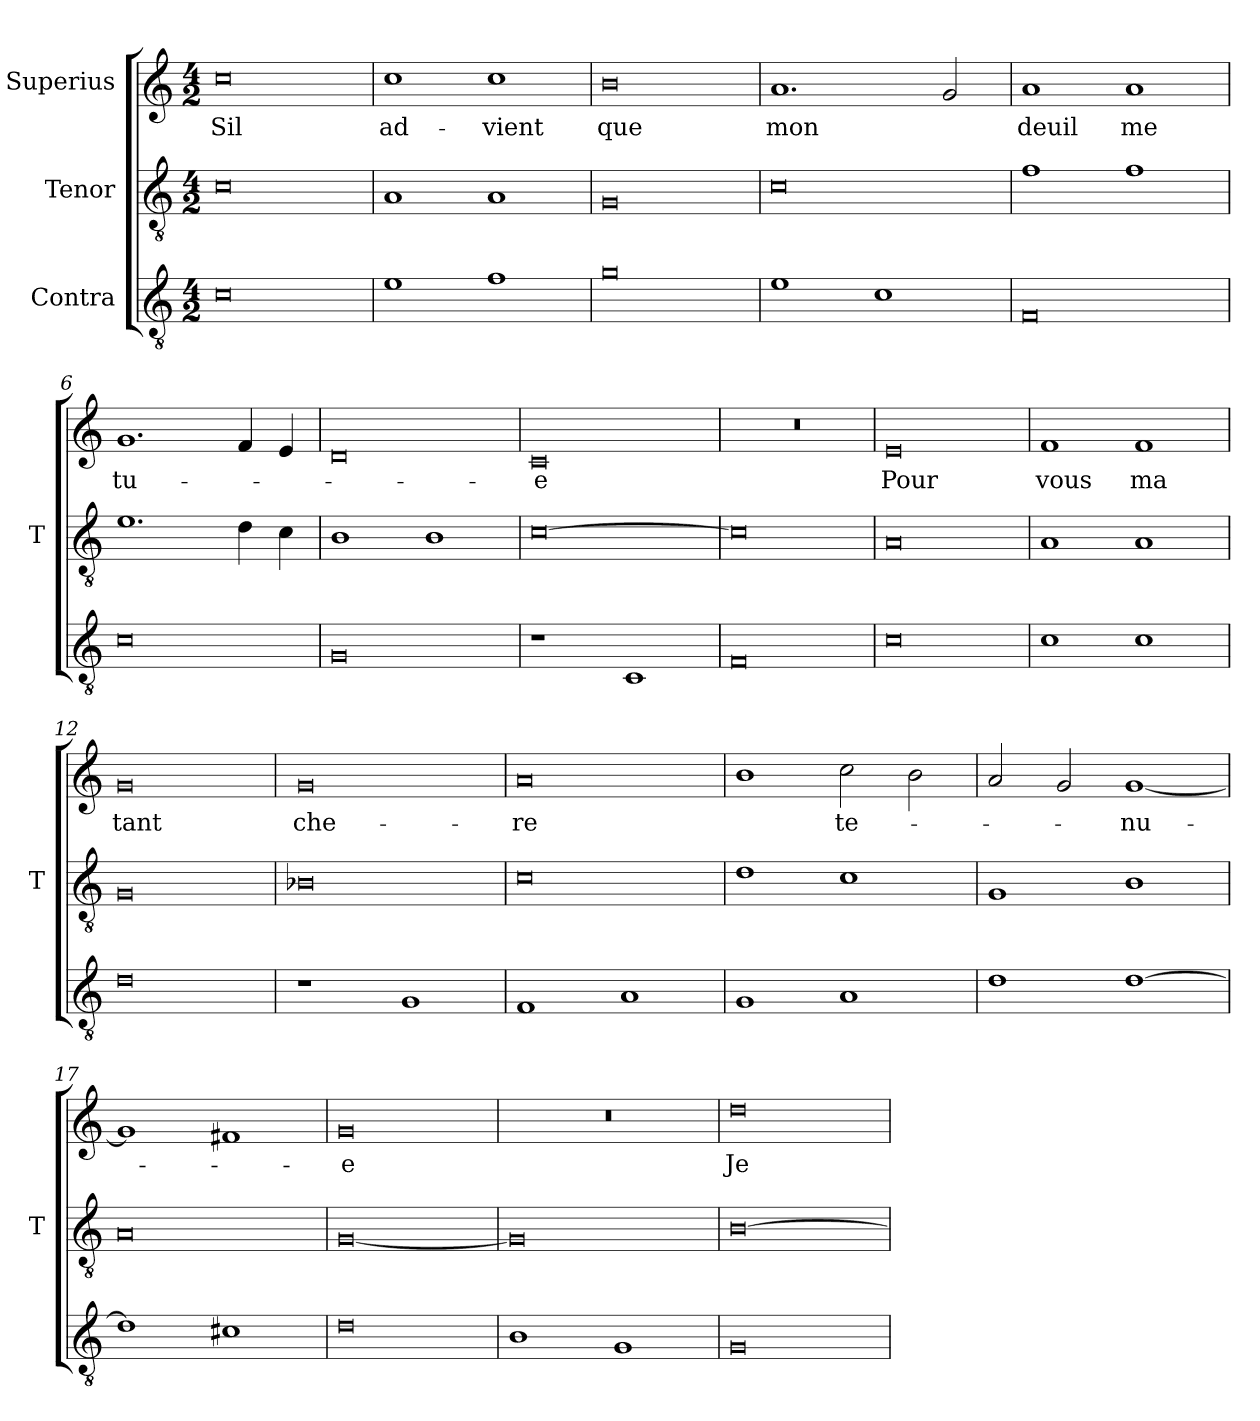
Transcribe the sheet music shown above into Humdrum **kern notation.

**kern	**kern	**kern	**text
*part3	*part2	*part1	*part1
*staff3	*staff2	*staff1	*staff1
*I"Contra	*I"Tenor	*I"Superius	*
*	*I'T	*	*
*clefGv2	*clefGv2	*clefG2	*
*M4/2	*M4/2	*M4/2	*
=1	=1	=1	=1
0c	0c	0cc	-Sil
=2	=2	=2	=2
1e	1A	1cc	ad-
1f	1A	1cc	-vient
=3	=3	=3	=3
0g	0G	0b	-que
=4	=4	=4	=4
1e	0c	1.a	-mon
1c	.	.	.
.	.	2g	.
=5	=5	=5	=5
0F	1f	1a	-deuil
.	1f	1a	-me
=6	=6	=6	=6
0c	1.e	1.g	tu-
.	4d	4f	.
.	4c	4e	.
=7	=7	=7	=7
0G	1B	0d	.
.	1B	.	.
=8	=8	=8	=8
1r	[0c	0c	-e
1C	.	.	.
=9	=9	=9	=9
0F	0c]	0r	.
=10	=10	=10	=10
0c	0A	0e	-Pour
=11	=11	=11	=11
1c	1A	1f	-vous
1c	1A	1f	-ma
=12	=12	=12	=12
0d	0G	0g	-tant
=13	=13	=13	=13
1r	0B-X	0g	che-
1G	.	.	.
=14	=14	=14	=14
1F	0c	0a	-re
1A	.	.	.
=15	=15	=15	=15
1G	1d	1b	.
1A	1c	2cc	te-
.	.	2b	.
=16	=16	=16	=16
1d	1G	2a	.
.	.	2g	.
[1d	1B	[1g	-nu-
=17	=17	=17	=17
1d]	0A	1g]	.
1c#X	.	1f#X	.
=18	=18	=18	=18
0d	[0G	0g	-e
=19	=19	=19	=19
1B	0G]	0r	.
1G	.	.	.
=20	=20	=20	=20
0G	[0B	0dd	-Je
=	=	=	=
*-	*-	*-	*-
